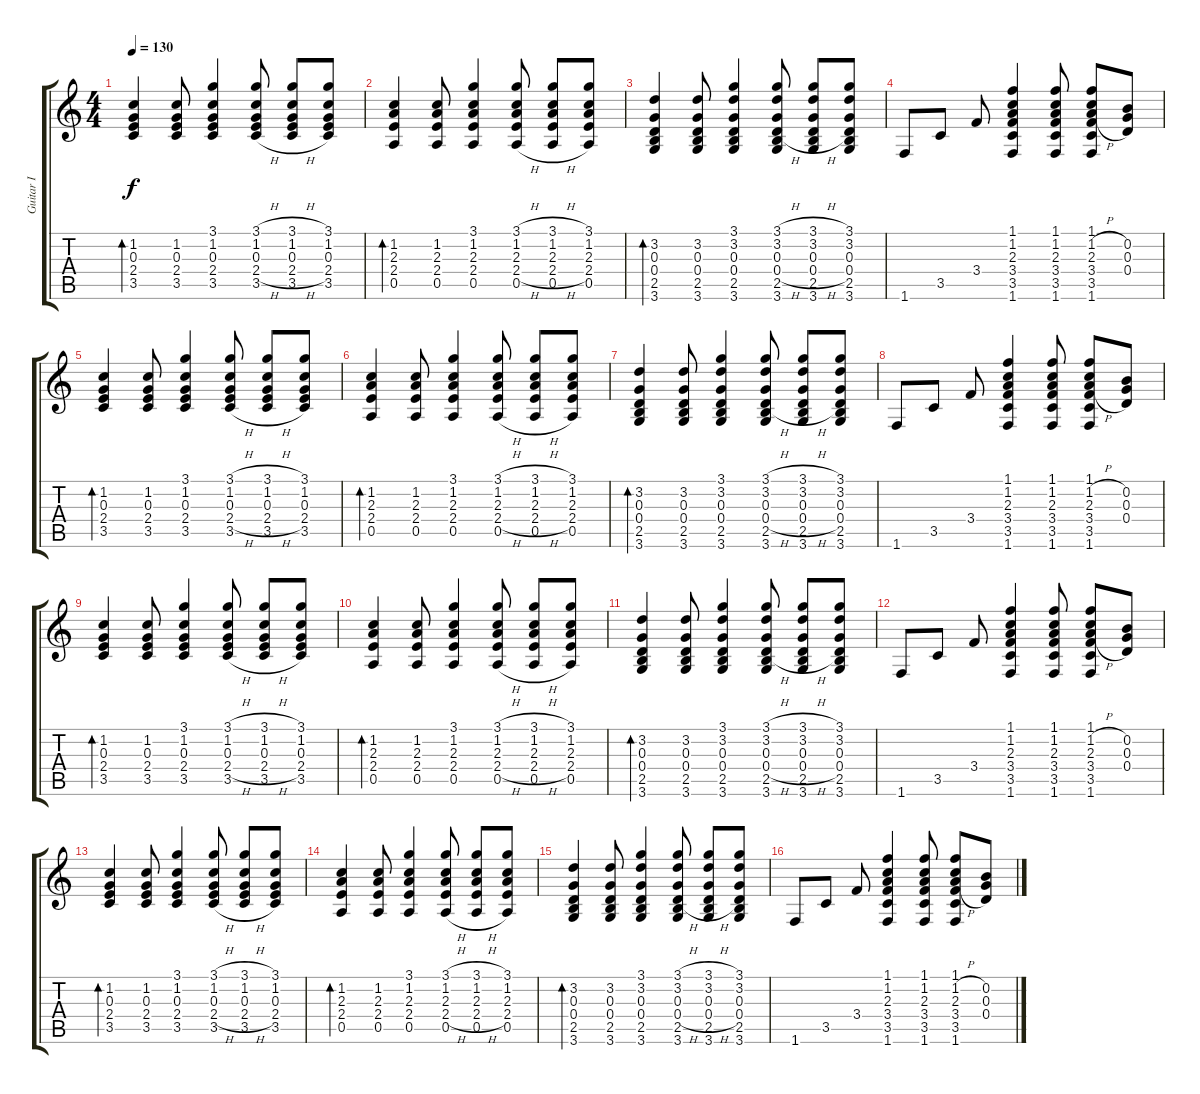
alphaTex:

\track ("Guitar I" "Guitar I") {instrument electricguitarjazz}
\staff {score tabs}
\tuning (E4 B3 G3 D3 A2 E2) {hide}
\ts (4 4)
\tempo 130
\clef g2
\ks c
(1.2 0.3 2.4 3.5).4{bd 120 dy f instrument electricguitarjazz} (1.2 0.3 2.4 3.5).8 (3.1 1.2 0.3 2.4 3.5).4 (3.1{h} 1.2{h} 0.3{h} 2.4{h} 3.5{h}).8 (3.1{h} 1.2{h} 0.3{h} 2.4{h} 3.5{h}).8 (3.1 1.2 0.3 2.4 3.5).8 |
(1.2 2.3 2.4 0.5).4{bd 120} (1.2 2.3 2.4 0.5).8 (3.1 1.2 2.3 2.4 0.5).4 (3.1{h} 1.2{h} 2.3{h} 2.4{h} 0.5{h}).8 (3.1{h} 1.2{h} 2.3{h} 2.4{h} 0.5{h}).8 (3.1 1.2 2.3 2.4 0.5).8 |
(3.2 0.3 0.4 2.5 3.6).4{bd 120} (3.2 0.3 0.4 2.5 3.6).8 (3.1 3.2 0.3 0.4 2.5 3.6).4 (3.1{h} 3.2{h} 0.3{h} 0.4{h} 2.5{h} 3.6).8 (3.1{h} 3.2{h} 0.3{h} 0.4{h} 2.5{h} 3.6).8 (3.1 3.2 0.3 0.4 2.5 3.6).8 |
1.6.8 3.5.8 3.4.8 (1.1 1.2 2.3 3.4 3.5 1.6).4 (1.1 1.2 2.3 3.4 3.5 1.6).8 (1.1 1.2{h} 2.3{h} 3.4{h} 3.5 1.6).8 (0.2 0.3 0.4).8 |
(1.2 0.3 2.4 3.5).4{bd 120} (1.2 0.3 2.4 3.5).8 (3.1 1.2 0.3 2.4 3.5).4 (3.1{h} 1.2{h} 0.3{h} 2.4{h} 3.5{h}).8 (3.1{h} 1.2{h} 0.3{h} 2.4{h} 3.5{h}).8 (3.1 1.2 0.3 2.4 3.5).8 |
(1.2 2.3 2.4 0.5).4{bd 120} (1.2 2.3 2.4 0.5).8 (3.1 1.2 2.3 2.4 0.5).4 (3.1{h} 1.2{h} 2.3{h} 2.4{h} 0.5{h}).8 (3.1{h} 1.2{h} 2.3{h} 2.4{h} 0.5{h}).8 (3.1 1.2 2.3 2.4 0.5).8 |
(3.2 0.3 0.4 2.5 3.6).4{bd 120} (3.2 0.3 0.4 2.5 3.6).8 (3.1 3.2 0.3 0.4 2.5 3.6).4 (3.1{h} 3.2{h} 0.3{h} 0.4{h} 2.5{h} 3.6).8 (3.1{h} 3.2{h} 0.3{h} 0.4{h} 2.5{h} 3.6).8 (3.1 3.2 0.3 0.4 2.5 3.6).8 |
1.6.8 3.5.8 3.4.8 (1.1 1.2 2.3 3.4 3.5 1.6).4 (1.1 1.2 2.3 3.4 3.5 1.6).8 (1.1 1.2{h} 2.3{h} 3.4{h} 3.5 1.6).8 (0.2 0.3 0.4).8 |
(1.2 0.3 2.4 3.5).4{bd 120} (1.2 0.3 2.4 3.5).8 (3.1 1.2 0.3 2.4 3.5).4 (3.1{h} 1.2{h} 0.3{h} 2.4{h} 3.5{h}).8 (3.1{h} 1.2{h} 0.3{h} 2.4{h} 3.5{h}).8 (3.1 1.2 0.3 2.4 3.5).8 |
(1.2 2.3 2.4 0.5).4{bd 120} (1.2 2.3 2.4 0.5).8 (3.1 1.2 2.3 2.4 0.5).4 (3.1{h} 1.2{h} 2.3{h} 2.4{h} 0.5{h}).8 (3.1{h} 1.2{h} 2.3{h} 2.4{h} 0.5{h}).8 (3.1 1.2 2.3 2.4 0.5).8 |
(3.2 0.3 0.4 2.5 3.6).4{bd 120} (3.2 0.3 0.4 2.5 3.6).8 (3.1 3.2 0.3 0.4 2.5 3.6).4 (3.1{h} 3.2{h} 0.3{h} 0.4{h} 2.5{h} 3.6).8 (3.1{h} 3.2{h} 0.3{h} 0.4{h} 2.5{h} 3.6).8 (3.1 3.2 0.3 0.4 2.5 3.6).8 |
1.6.8 3.5.8 3.4.8 (1.1 1.2 2.3 3.4 3.5 1.6).4 (1.1 1.2 2.3 3.4 3.5 1.6).8 (1.1 1.2{h} 2.3{h} 3.4{h} 3.5 1.6).8 (0.2 0.3 0.4).8 |
(1.2 0.3 2.4 3.5).4{bd 120} (1.2 0.3 2.4 3.5).8 (3.1 1.2 0.3 2.4 3.5).4 (3.1{h} 1.2{h} 0.3{h} 2.4{h} 3.5{h}).8 (3.1{h} 1.2{h} 0.3{h} 2.4{h} 3.5{h}).8 (3.1 1.2 0.3 2.4 3.5).8 |
(1.2 2.3 2.4 0.5).4{bd 120} (1.2 2.3 2.4 0.5).8 (3.1 1.2 2.3 2.4 0.5).4 (3.1{h} 1.2{h} 2.3{h} 2.4{h} 0.5{h}).8 (3.1{h} 1.2{h} 2.3{h} 2.4{h} 0.5{h}).8 (3.1 1.2 2.3 2.4 0.5).8 |
(3.2 0.3 0.4 2.5 3.6).4{bd 120} (3.2 0.3 0.4 2.5 3.6).8 (3.1 3.2 0.3 0.4 2.5 3.6).4 (3.1{h} 3.2{h} 0.3{h} 0.4{h} 2.5{h} 3.6).8 (3.1{h} 3.2{h} 0.3{h} 0.4{h} 2.5{h} 3.6).8 (3.1 3.2 0.3 0.4 2.5 3.6).8 |
1.6.8 3.5.8 3.4.8 (1.1 1.2 2.3 3.4 3.5 1.6).4 (1.1 1.2 2.3 3.4 3.5 1.6).8 (1.1 1.2{h} 2.3{h} 3.4{h} 3.5 1.6).8 (0.2 0.3 0.4).8
